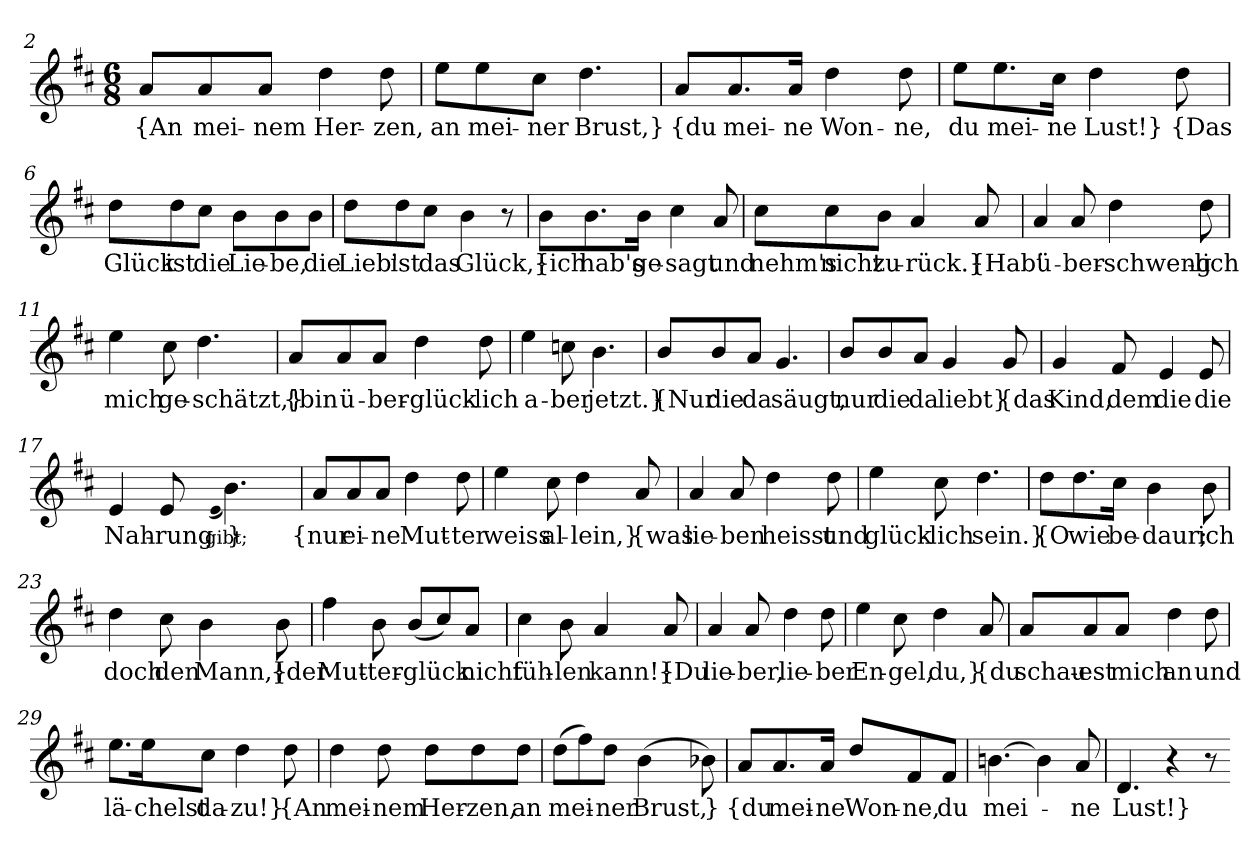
**kern	**text
*part1	*part1
*staff1	*staff1
*clefG2	*
*k[f#c#]	*
*M6/8	*
=2	=2
8a/L	{An
8a/	mei-
8a/J	-nem
4dd	Her-
8dd	-zen,
=3	=3
8ee\L	an
8ee\	mei-
8cc#\J	-ner
4.dd	Brust,}
=4	=4
8a/L	{du
8.a/	mei-
16a/Jk	-ne
4dd	Won-
8dd	-ne,
=5	=5
8ee\L	du
8.ee\	mei-
16cc#\Jk	-ne
4dd	Lust!}
8dd	{Das
=6	=6
8dd\L	Glück
8dd\	ist
8cc#\J	die
8b\L	Lie-
8b\	-be,
8b\J	die
=7	=7
8dd\L	Lieb'
8dd\	ist
8cc#\J	das
4b	Glück,}
8r	.
=8	=8
8b\L	{ich
8.b\	hab's
16b\Jk	ge-
4cc#	-sagt
8a	und
=9	=9
8cc#\L	nehm's
8cc#\	nicht
8b\J	zu-
4a	-rück.}
8a	{Hab'
=10	=10
4a	ü-
8a	-ber-
4dd	-schweng-
8dd	-lich
=11	=11
4ee	mich
8cc#	ge-
4.dd	-schätzt,}
=12	=12
8a/L	{bin
8a/	ü-
8a/J	-ber-
4dd	-glück-
8dd	-lich
=13	=13
4ee	a-
8ccn	-ber
4.b	jetzt.}
=14	=14
8b/L	{Nur
8b/	die
8a/J	da
4.g	säugt,
=15	=15
8b/L	nur
8b/	die
8a/J	da
4g	liebt}
8g	{das
=16	=16
4g	Kind,
8f#	dem
4e	die
8e	die
=17	=17
4e	Nah-
8e	-rung
(qe	gibt;
4.b)	}
=18	=18
8a/L	{nur
8a/	ei-
8a/J	-ne
4dd	Mut-
8dd	-ter
=19	=19
4ee	weiss
8cc#	al-
4dd	-lein,}
8a	{was
=20	=20
4a	lie-
8a	-ben
4dd	heisst
8dd	und
=21	=21
4ee	glück-
8cc#	-lich
4.dd	sein.}
=22	=22
8dd\L	{O
8.dd\	wie
16cc#\Jk	be-
4b	-daur;
8b	ich
=23	=23
4dd	doch
8cc#	den
4b	Mann,}
8b	{der
=24	=24
4ff#	Mut-
8b	-ter-
(8b/L	-glück
8cc#/)	.
8a/J	nicht
=25	=25
4cc#	füh-
8b	-len
4a	kann!}
8a	{Du
=26	=26
4a	lie-
8a	-ber,
4dd	lie-
8dd	-ber
=27	=27
4ee	En-
8cc#	-gel,
4dd	du,}
8a	{du
=28	=28
8a/L	schau-
8a/	-est
8a/J	mich
4dd	an
8dd	und
=29	=29
8.ee\L	lä-
16ee\K	-chelst
8cc#\J	da-
4dd	-zu!}
8dd	{An
=30	=30
4dd	mei-
8dd	-nem
8dd\L	Her-
8dd\	-zen,
8dd\J	an
=31	=31
(8dd\L	mei-
8ff#\)	.
8dd\J	-ner
(4b	Brust,
8b-X)	}
=32	=32
8a/L	{du
8.a/	mei-
16a/Jk	-ne
8dd/L	Won-
8f#/	-ne,
8f#/J	du
=33	=33
[4.bn	mei-
4bn]	.
8a	-ne
=34	=34
4.d	Lust!}
4r	.
8r	.
=-	=-
*-	*-
